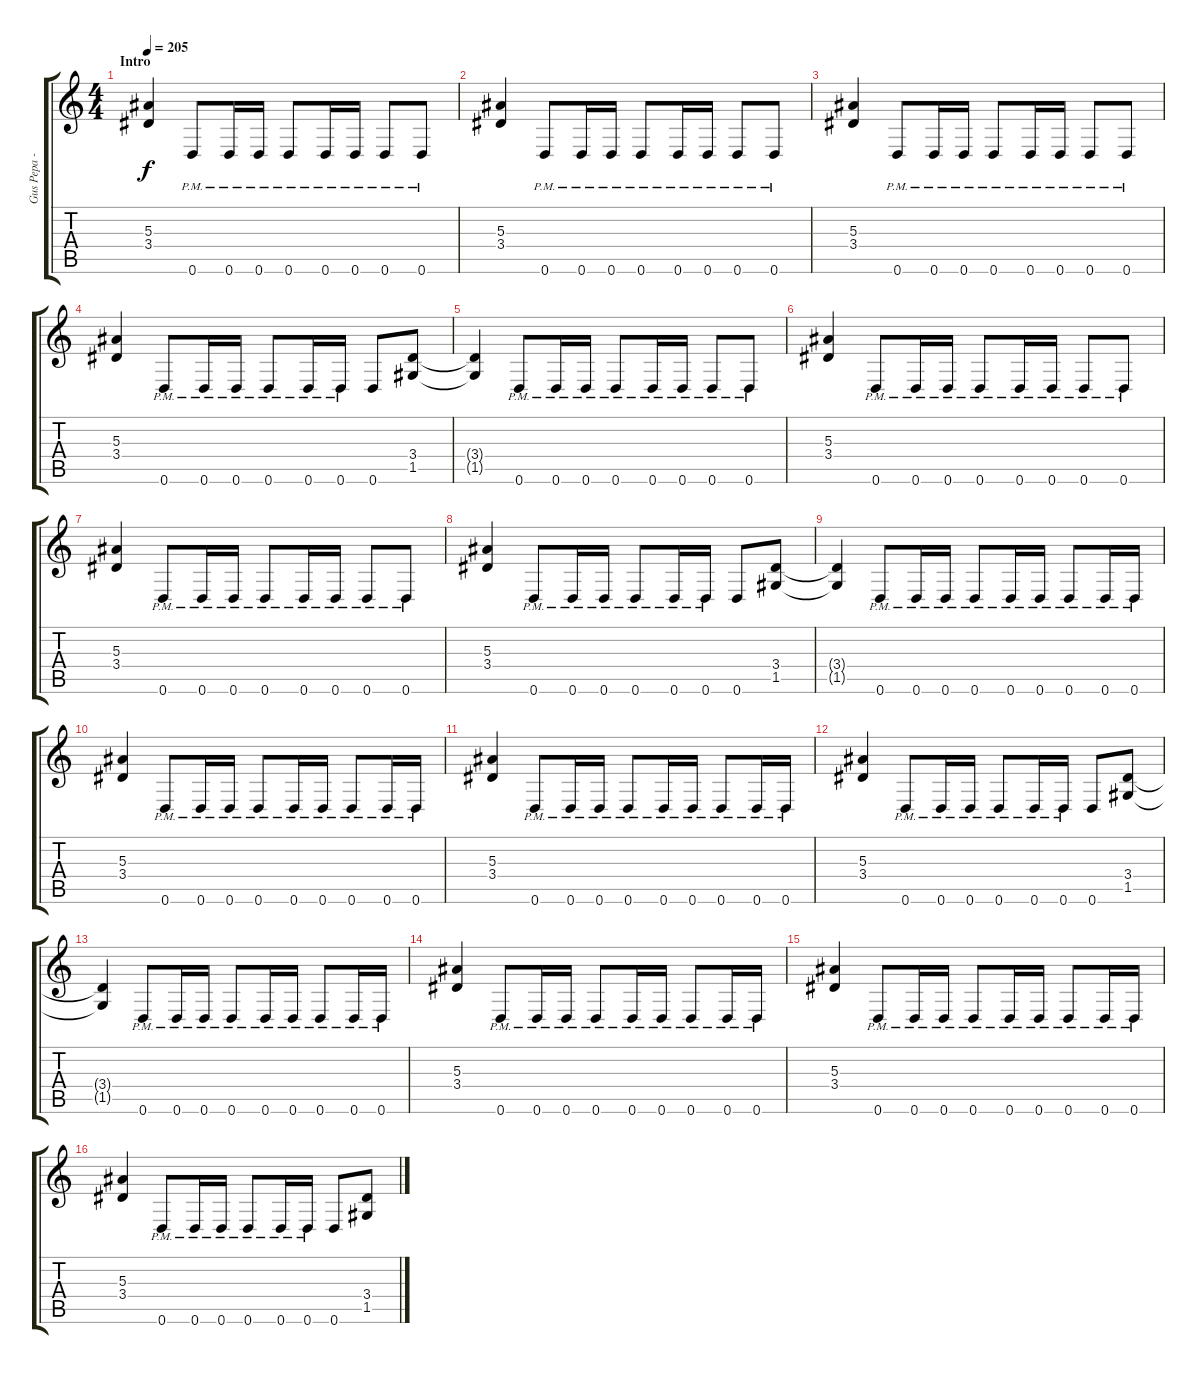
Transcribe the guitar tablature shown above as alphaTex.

\track ("Gus Pepa - Guitar" "Gus Pepa -") {instrument distortionguitar}
\staff {score tabs}
\tuning (D4 A3 F3 C3 G2 D2) {hide}
\ts (4 4)
\section ("" "Intro")
\tempo 205
\clef g2
\ks c
(5.3 3.4).4{dy f instrument distortionguitar} 0.6{pm}.8 0.6{pm}.16 0.6{pm}.16 0.6{pm}.8 0.6{pm}.16 0.6{pm}.16 0.6{pm}.8 0.6{pm}.8 |
(5.3 3.4).4 0.6{pm}.8 0.6{pm}.16 0.6{pm}.16 0.6{pm}.8 0.6{pm}.16 0.6{pm}.16 0.6{pm}.8 0.6{pm}.8 |
(5.3 3.4).4 0.6{pm}.8 0.6{pm}.16 0.6{pm}.16 0.6{pm}.8 0.6{pm}.16 0.6{pm}.16 0.6{pm}.8 0.6{pm}.8 |
(5.3 3.4).4 0.6{pm}.8 0.6{pm}.16 0.6{pm}.16 0.6{pm}.8 0.6{pm}.16 0.6{pm}.16 0.6.8 (3.4 1.5).8 |
(3.4{t} 1.5{t}).4 0.6{pm}.8 0.6{pm}.16 0.6{pm}.16 0.6{pm}.8 0.6{pm}.16 0.6{pm}.16 0.6{pm}.8 0.6{pm}.8 |
(5.3 3.4).4 0.6{pm}.8 0.6{pm}.16 0.6{pm}.16 0.6{pm}.8 0.6{pm}.16 0.6{pm}.16 0.6{pm}.8 0.6{pm}.8 |
(5.3 3.4).4 0.6{pm}.8 0.6{pm}.16 0.6{pm}.16 0.6{pm}.8 0.6{pm}.16 0.6{pm}.16 0.6{pm}.8 0.6{pm}.8 |
(5.3 3.4).4 0.6{pm}.8 0.6{pm}.16 0.6{pm}.16 0.6{pm}.8 0.6{pm}.16 0.6{pm}.16 0.6.8 (3.4 1.5).8 |
(3.4{t} 1.5{t}).4 0.6{pm}.8 0.6{pm}.16 0.6{pm}.16 0.6{pm}.8 0.6{pm}.16 0.6{pm}.16 0.6{pm}.8 0.6{pm}.16 0.6{pm}.16 |
(5.3 3.4).4 0.6{pm}.8 0.6{pm}.16 0.6{pm}.16 0.6{pm}.8 0.6{pm}.16 0.6{pm}.16 0.6{pm}.8 0.6{pm}.16 0.6{pm}.16 |
(5.3 3.4).4 0.6{pm}.8 0.6{pm}.16 0.6{pm}.16 0.6{pm}.8 0.6{pm}.16 0.6{pm}.16 0.6{pm}.8 0.6{pm}.16 0.6{pm}.16 |
(5.3 3.4).4 0.6{pm}.8 0.6{pm}.16 0.6{pm}.16 0.6{pm}.8 0.6{pm}.16 0.6{pm}.16 0.6.8 (3.4 1.5).8 |
(3.4{t} 1.5{t}).4 0.6{pm}.8 0.6{pm}.16 0.6{pm}.16 0.6{pm}.8 0.6{pm}.16 0.6{pm}.16 0.6{pm}.8 0.6{pm}.16 0.6{pm}.16 |
(5.3 3.4).4 0.6{pm}.8 0.6{pm}.16 0.6{pm}.16 0.6{pm}.8 0.6{pm}.16 0.6{pm}.16 0.6{pm}.8 0.6{pm}.16 0.6{pm}.16 |
(5.3 3.4).4 0.6{pm}.8 0.6{pm}.16 0.6{pm}.16 0.6{pm}.8 0.6{pm}.16 0.6{pm}.16 0.6{pm}.8 0.6{pm}.16 0.6{pm}.16 |
(5.3 3.4).4 0.6{pm}.8 0.6{pm}.16 0.6{pm}.16 0.6{pm}.8 0.6{pm}.16 0.6{pm}.16 0.6.8 (3.4 1.5).8
